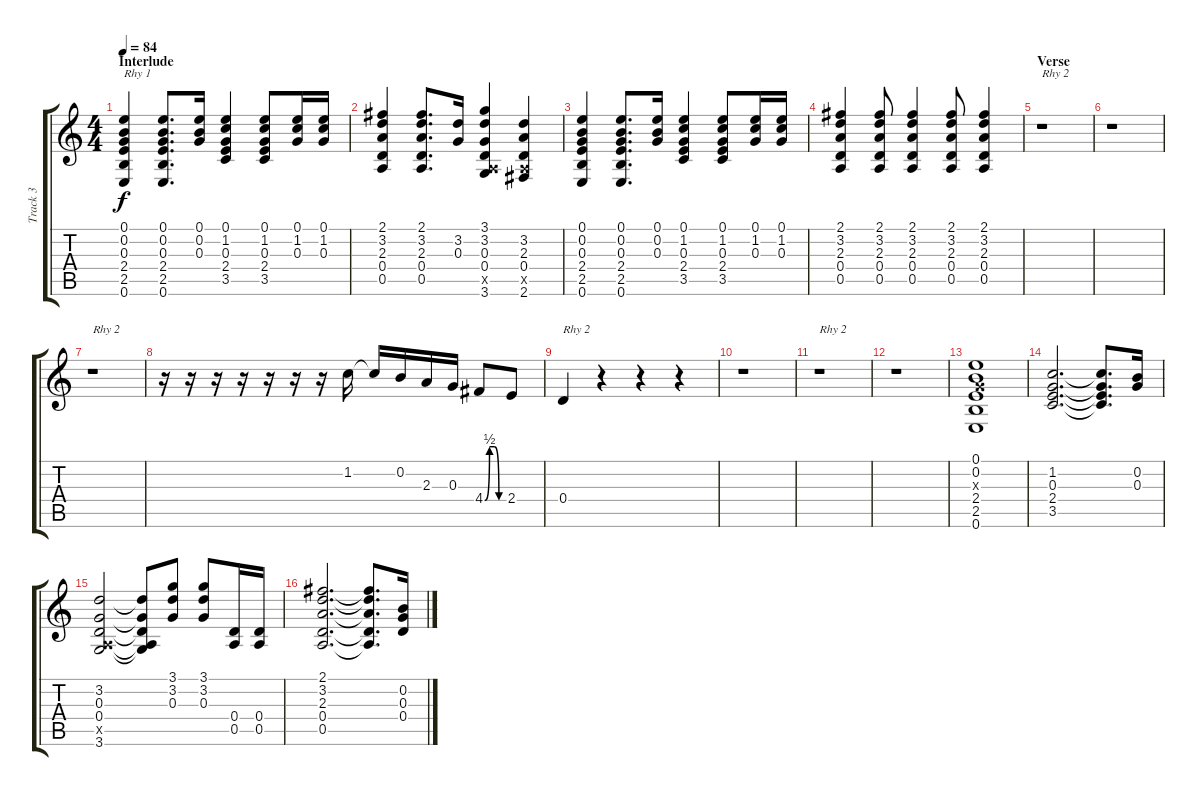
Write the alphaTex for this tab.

\track ("Track 3" "Track 3") {instrument overdrivenguitar}
\staff {score tabs}
\tuning (E4 B3 G3 D3 A2 E2) {hide}
\ts (4 4)
\section ("" "Interlude")
\tempo 84
\clef g2
\ks c
(0.1 0.2 0.3 2.4 2.5 0.6).4{txt "Rhy 1" dy f} (0.1 0.2 0.3 2.4 2.5 0.6).8{d} (0.1 0.2 0.3).16 (0.1 1.2 0.3 2.4 3.5).4 (0.1 1.2 0.3 2.4 3.5).8 (0.1 1.2 0.3).16 (0.1 1.2 0.3).16 |
(2.1 3.2 2.3 0.4 0.5).4 (2.1 3.2 2.3 0.4 0.5).8{d} (3.2 0.3).16 (3.1 3.2 0.3 0.4 0.5{x} 3.6).4 (3.2 2.3 0.4 0.5{x} 2.6).4 |
(0.1 0.2 0.3 2.4 2.5 0.6).4 (0.1 0.2 0.3 2.4 2.5 0.6).8{d} (0.1 0.2 0.3).16 (0.1 1.2 0.3 2.4 3.5).4 (0.1 1.2 0.3 2.4 3.5).8 (0.1 1.2 0.3).16 (0.1 1.2 0.3).16 |
(2.1 3.2 2.3 0.4 0.5).4 (2.1 3.2 2.3 0.4 0.5).8 (2.1 3.2 2.3 0.4 0.5).4 (2.1 3.2 2.3 0.4 0.5).8 (2.1 3.2 2.3 0.4 0.5).4 |
\section ("" "Verse")
r.1{txt "Rhy 2"} |
r.1 |
r.1{txt "Rhy 2"} |
r.16 r.16 r.16 r.16 r.16 r.16 r.16 1.2.16 1.2{t}.16 0.2.16 2.3.16 0.3.16 4.4{be (custom 0 0 15 2 30 2 45 0 60 0)}.8 2.4.8 |
0.4.4{txt "Rhy 2"} r.4 r.4 r.4 |
r.1 |
r.1{txt "Rhy 2"} |
r.1 |
(0.1 0.2 0.3{x} 2.4 2.5 0.6).1 |
(1.2 0.3 2.4 3.5).2{d} (1.2{t} 0.3{t} 2.4{t} 3.5{t}).8{d} (0.2 0.3).16 |
(3.2 0.3 0.4 0.5{x} 3.6).2 (3.2{t} 0.3{t} 0.4{t} 0.5{t} 3.6{t}).8 (3.1 3.2 0.3).8 (3.1 3.2 0.3).8 (0.4 0.5).16 (0.4 0.5).16 |
(2.1 3.2 2.3 0.4 0.5).2{d} (2.1{t} 3.2{t} 2.3{t} 0.4{t} 0.5{t}).8{d} (0.2 0.3 0.4).16
